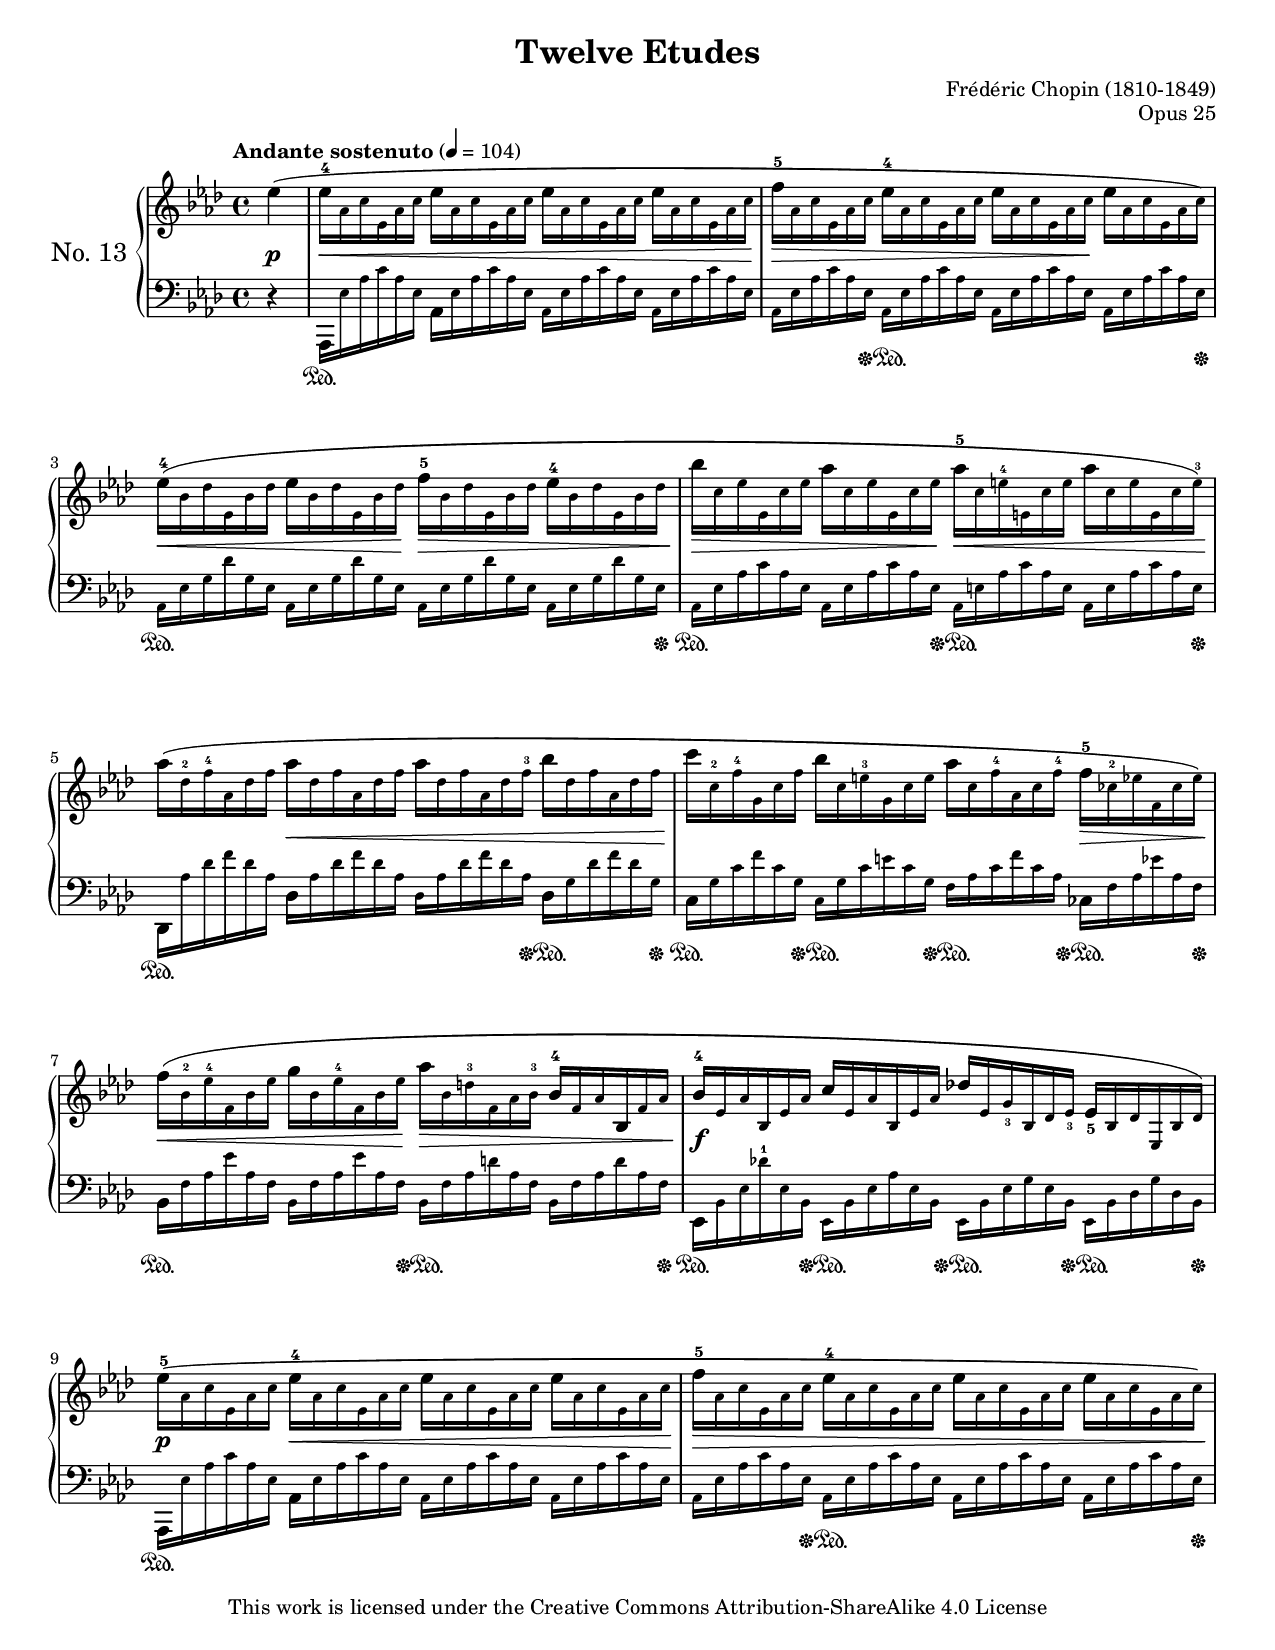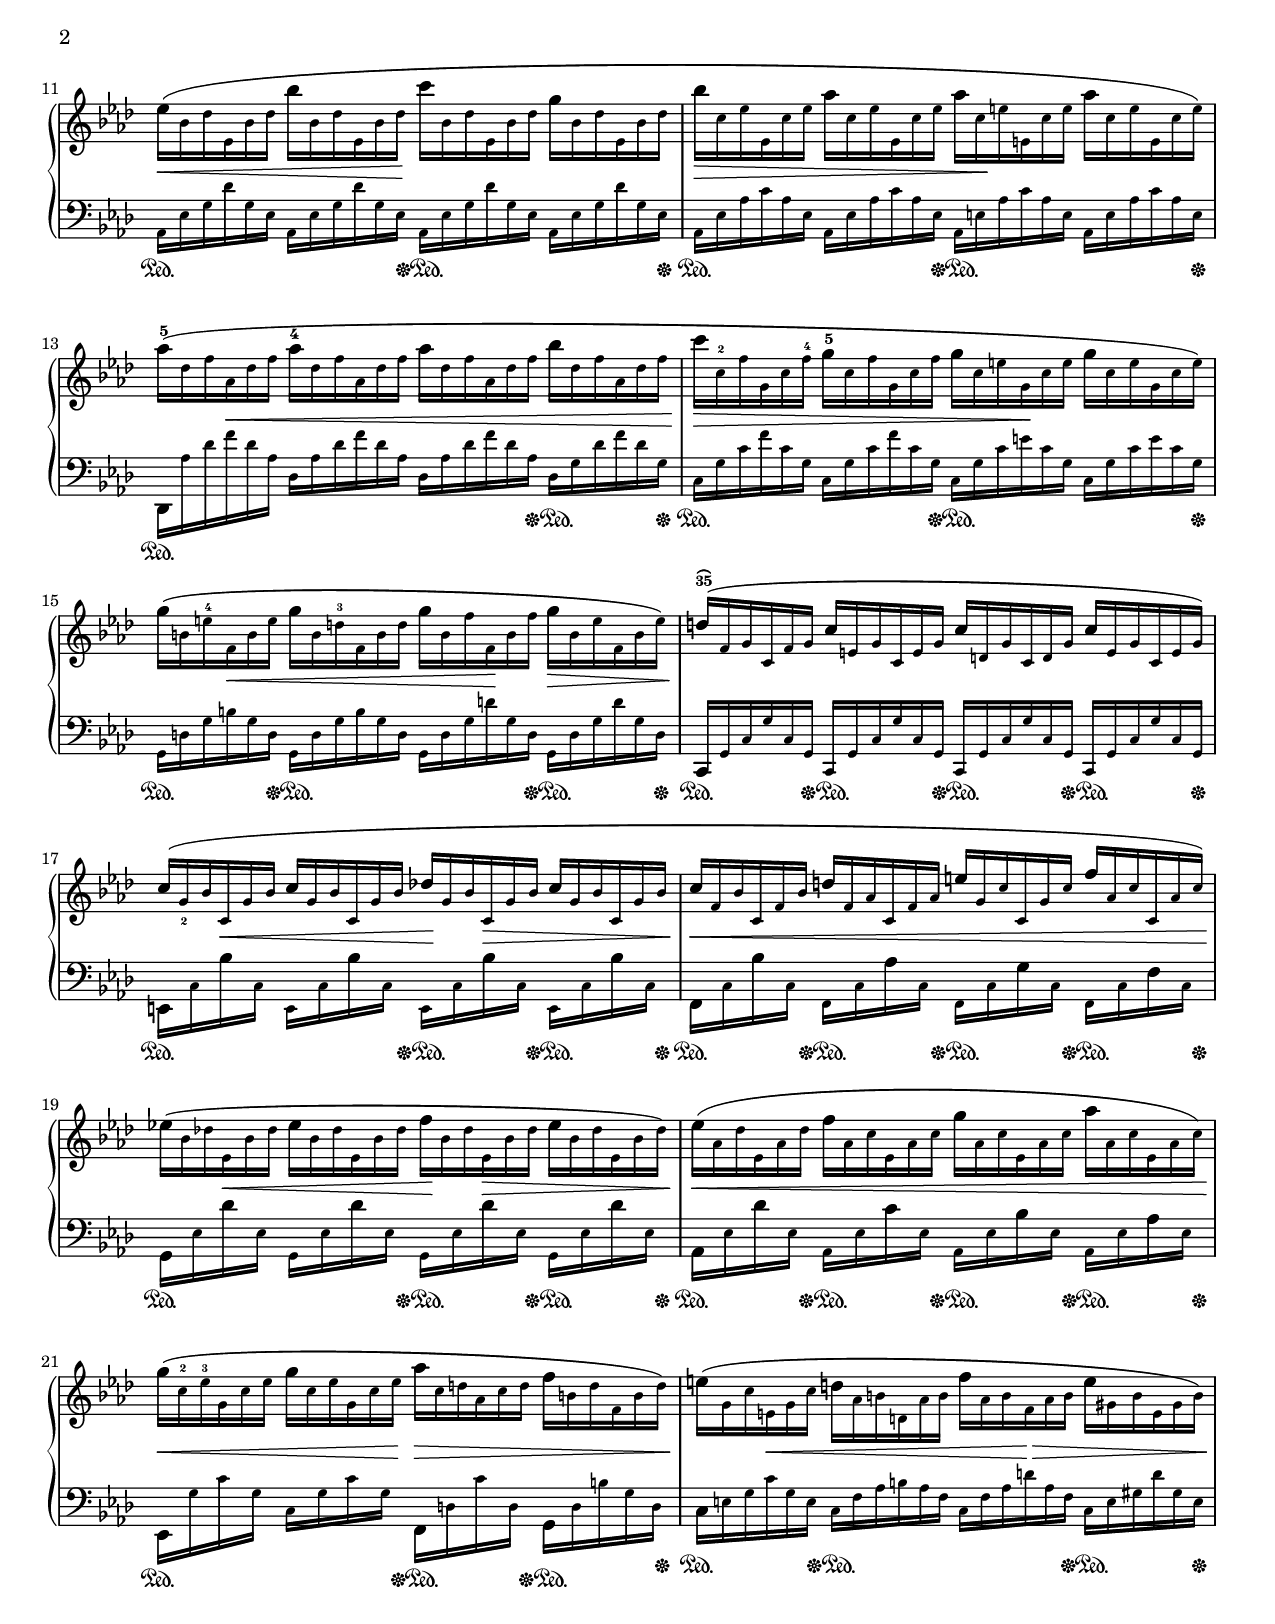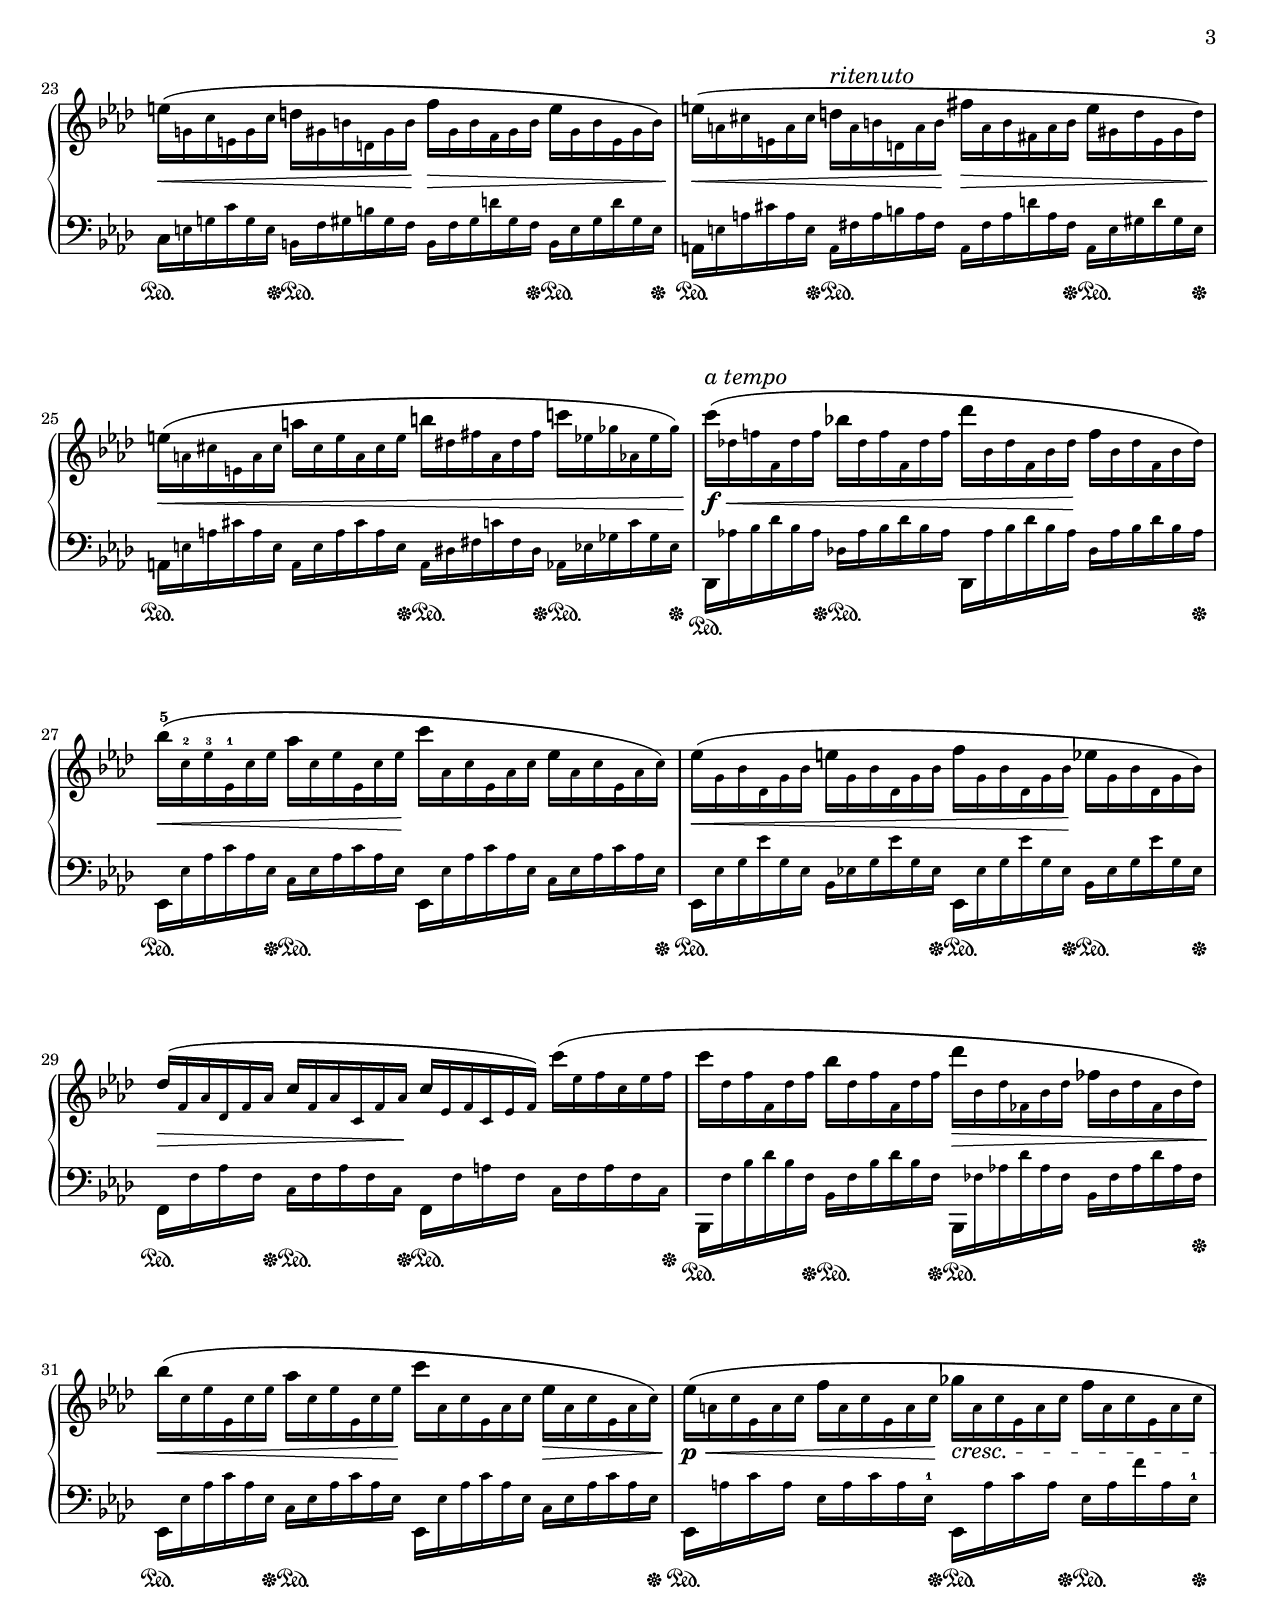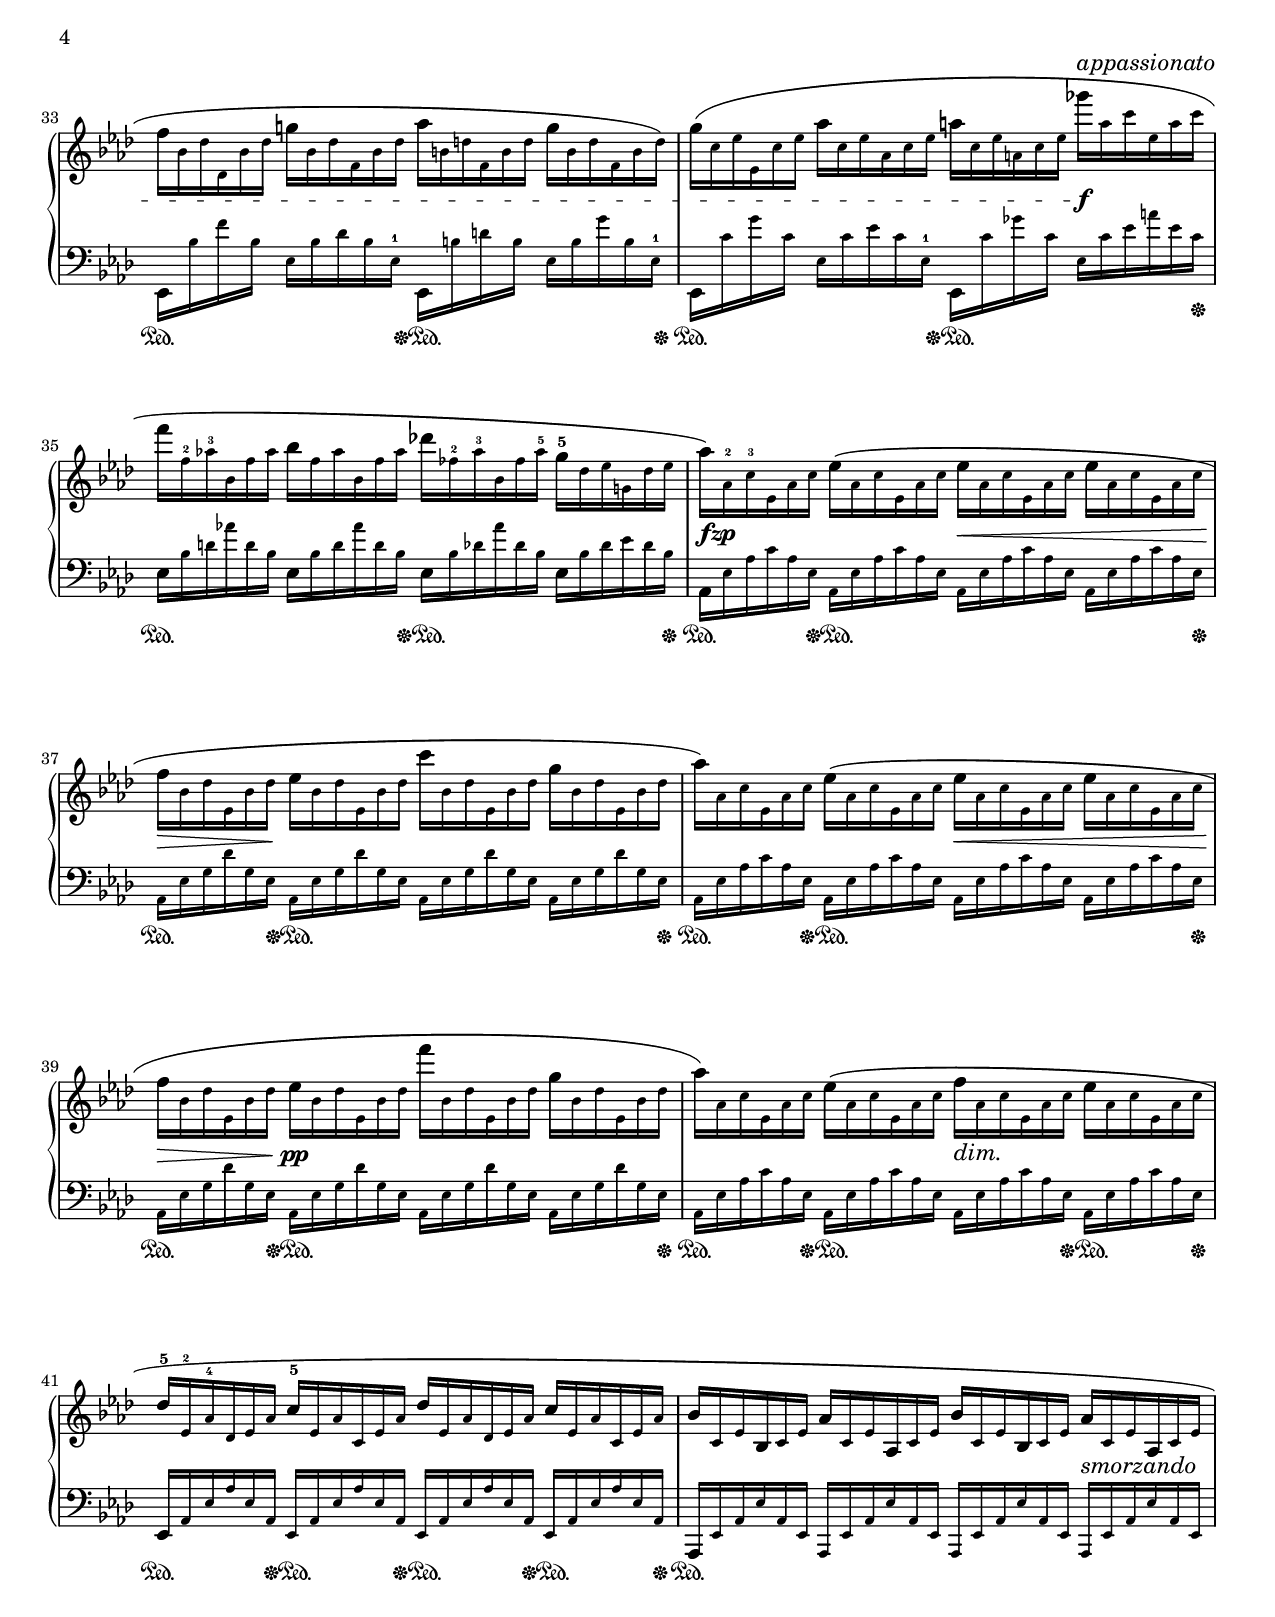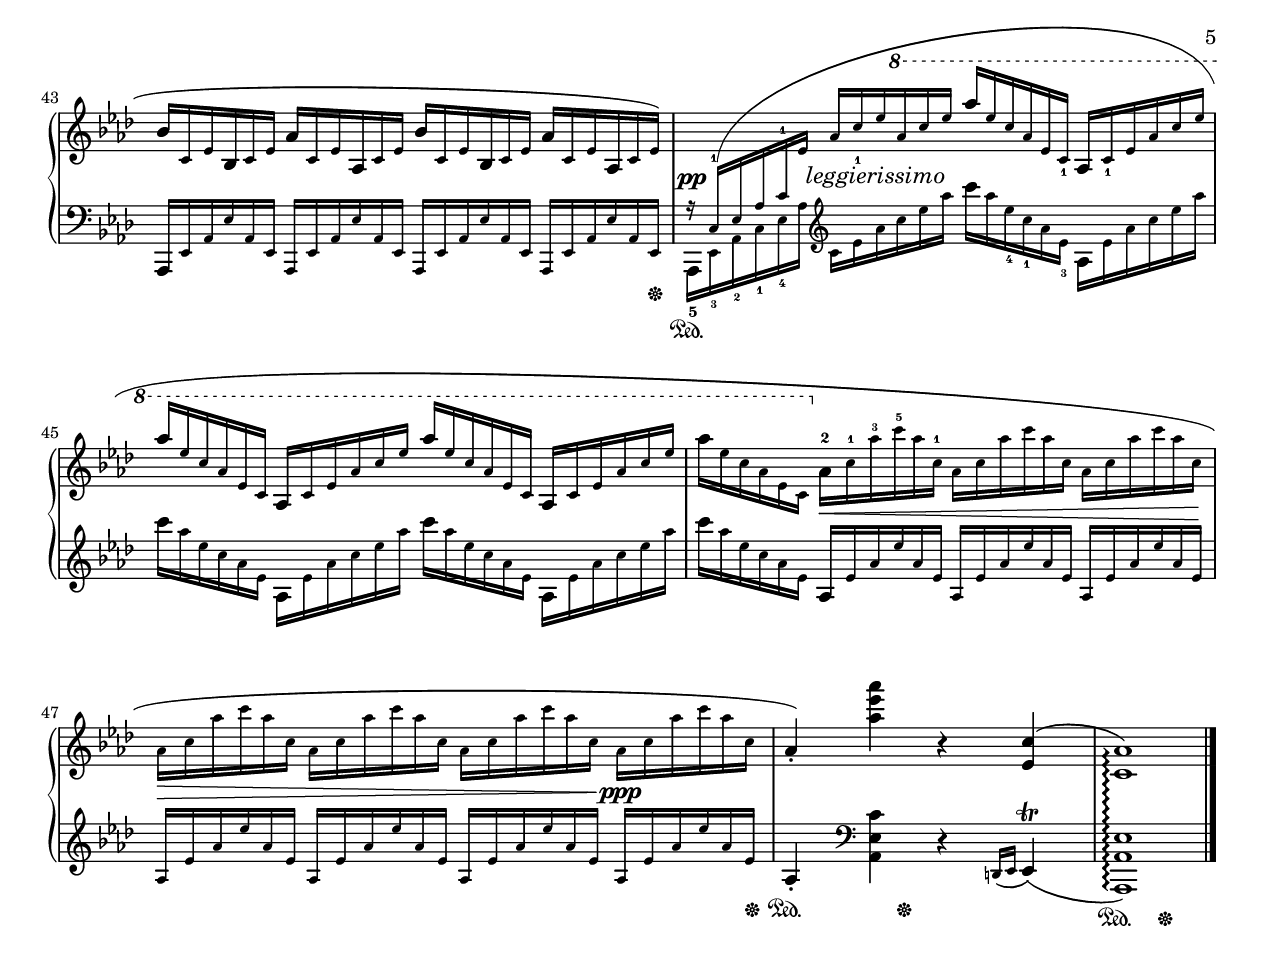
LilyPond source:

\version "2.23.12"
\language "english"

\include "includes/header-paper.ily"
%...+....1....+....2....+....3....+....4....+....5....+....6....+....7....+....

%\version "2.22.2"
%\language "english"

\include "global-variables.ily"

%%% Positions and shapes %%%

ns = \once \normalsize
sh = \offset positions #'(1 . 1) Beam % stem higher
sl = \offset positions #'(-1 . -1) Beam % stem lower
slh = \offset positions #'(-1.5 . -1.5) Beam % stem lower by half

% normal size, stem higher
nssh = \once {
   \normalsize
   \offset positions #'(1 . 1) Beam
}

% normal size, stem lower
nssl = \once {
   \normalsize
   \offset positions #'(-1 . -1) Beam
}

slurShapeA = \shape #'(
                        ((0 . 0) (0 . 2) (0 . 2) (0 . 0))
                        ((-2 . 0) (0 . 2) (0 . 0) (0 . 0))
                      ) Slur

movePedalA = \override SustainPedal.Y-offset = 2
movePedalB = \override SustainPedal.Y-offset = 2
movePedalC = \override SustainPedal.Y-offset = 2.5
movePedalD = \override SustainPedal.Y-offset = 3.5
movePedalE = \override SustainPedal.Y-offset = 1.5
movePedalF = \override SustainPedal.Y-offset = 1.5
movePedalG = \override SustainPedal.Y-offset = 1.5
movePedalH = \override SustainPedal.Y-offset = 1.5
movePedalI = \override SustainPedal.Y-offset = 1
revertPedal = \revert SustainPedal.Y-offset

%%% Music %%%

global = {
  \time 4/4
  \key af \major
  \accidentalStyle piano
}

rightHand = \relative ef'' {
  \clef treble
  \global
  \tempo "Andante sostenuto" 4 = 104

  \partial 4 ef4( \noBreak
  \magnifyMusic #3/4 {
    \scaleDurations 2/3 {     
      \stemDown
      \ns ef16-4 af, c ef, af c  \ns ef af, c ef, af c
        \ns ef af, c ef, af c  \ns ef af, c ef, af c |
      \ns f16-5 af, c ef, af c  \ns ef-4 af, c ef, af c
        \ns ef af, c ef, af c  \ns ef af, c ef, af c) |
      \ns ef16(-4 bf df ef, bf' df  \ns ef bf df ef, bf' df
        \ns f-5 bf, df ef, bf' df  \ns ef-4 bf df ef, bf' df |
      \ns bf'16 c, ef ef, c' ef  \ns af c, ef ef, c' ef
        \ns af-5 c, e-4 e, c' e  \ns af c, e e, c' e)-3 |
      \ns af16( df,-2 f-4 af, df f  \ns af df, f af, df f
        \ns af df, f af, df f-3  \ns bf df, f af, df f |
      \ns c'16 c,-2 f-4 g, c f  \ns bf c, e-3 g, c e
        \ns af c, f-4 af, c f-4  \ns f-5 cf-2 ef f, cf' ef) |
      \stemNeutral
      \ns f16( bf,-2 ef-4 f, bf ef  \ns g bf, ef-4 f, bf ef
        \ns af bf, d-3 f, af bf-3  \nssh bf-4 f af \ns bf, f' af |
      \nssh bf16-4 ef, af bf, ef af  \nssh c ef, af bf, ef af 
        \nssh df ef, g_3 bf, df ef_3  \nssh ef_5 bf df ef, bf' df) |
         
      \barNumberCheck 9
      \stemDown
      \ns ef'16(-5 af, c ef, af c  \ns ef-4 af, c ef, af c
        \ns ef af, c ef, af c  \ns ef af, c ef, af c |
      \ns f-5 af, c ef, af c  \ns ef-4 af, c ef, af c
        \ns ef af, c ef, af c  \ns ef af, c ef, af c) |
      \ns ef16( bf df ef, bf' df  \ns bf' bf, df ef, bf' df
        \ns c' bf, df ef, bf' df  \ns g bf, df ef, bf' df |
      \ns bf'16 c, ef ef, c' ef  \ns af c, ef ef, c' ef
        \ns af c, e e, c' e  \ns af c, e e, c' e) |
      \ns af16(-5 df, f af, df f  \ns af-4 df, f af, df f
        \ns af df, f af, df f  \ns bf df, f af, df f |
      \ns c'16 c,-2 f g, c f-4  \ns g-5 c, f g, c f
        \ns g c, e g, c e  \ns g c, e g, c e) |
      \ns g16( b, e-4 f, b e  \ns g b, d-3 f, b d
        \ns g b, f' f, b f'  \ns g b, e f, b e) |
      \voiceOne
      \nssh d16(-\fingerThreeFive f, g c, f g  \nssh c e, g c, e g
        \nssh c d, g c, d g  \nssh c e, g c, e g) |
        
      \barNumberCheck 17
      \nssh c16( g_2 bf c, g' bf  \nssh c g bf c, g' bf 
        \nssh df g, bf c, g' bf  \nssh c g bf c, g' bf |
      \nssh c16 f, bf c, f bf  \nssh d f, af c, f af 
        \nssh e' g, c c, g' c  \nssh f af, c c, af' c) |
      \stemDown
      \ns ef16( bf df ef, bf' df  \ns ef bf df ef, bf' df
        \ns f bf, df ef, bf' df  \ns ef bf df ef, bf' df) |
      \ns ef16( af, df ef, af df  \ns f af, c ef, af c
        \ns g' af, c ef, af c  \ns af' af, c ef, af c) |
      \ns g'16( c,-2 ef-3 g, c ef  \ns g c, ef g, c ef
        \ns af c, d af c d  \ns f b, d f, b d) |
      \ns e16( g, c e, g c  \ns d af b d, af' b
        \ns f' af, b f af b  \ns e gs, b e, gs b) |
      \ns e16( g, c e, g c  \ns d gs, b d, gs b
        \ns f' gs, b f gs b  \ns e gs, b e, gs b) |
      \ns e16( a, cs e, a cs  \ns d^\ritenuto a b d, a' b
        \ns fs' a, b fs a b  \ns e gs, d' e, gs d') |
        
      \barNumberCheck 25
      \ns e16( a, cs e, a cs  \ns a' cs, e a, cs e
        \ns b' ds, fs a, ds fs  \ns c' ef, gf af, ef' gf) | 
      \ns c16(^\aTempo df, f f, df' f  \ns bf df, f f, df' f
        \ns df' bf, df f, bf df  \ns f bf, df f, bf df) |
      \ns bf'16(-5 c,-2 ef-3 ef,-1 c' ef  \ns af c, ef ef, c' ef
        \ns c' af, c ef, af c  \ns ef af, c ef, af c) |
      \ns ef( g, bf df, g bf  \ns e g, bf df, g bf 
        \ns f' g, bf df, g bf  \ns ef g, bf df, g bf) |
      \stemUp
      \nssh df16( f, af df, f af  \nssh c f, af c, f af
        \nssh c ef, f c ef f)  \stemDown \ns c''( ef, f c ef f |
      \ns c' df, f f, df' f  \ns bf df, f f, df' f
        \ns df' bf, df ff, bf df  \ns ff bf, df ff, bf df) |
      \ns bf'16( c, ef ef, c' ef  \ns af c, ef ef, c' ef
        \ns c' af, c ef, af c  \ns ef af, c ef, af c) |
      \ns ef16( a, c ef, a c  \ns f a, c ef, a c
        \ns gf' a, c ef, a c  \ns f a, c ef, a c |
        
      \barNumberCheck 33
      \ns f16 bf, df df, bf' df  \ns g bf, df f, bf df 
        \ns af' b, d f, b d  \ns g b, d f, b d) | 
      \ns g16( c, ef ef, c' ef  \ns af c, ef af, c ef
        \ns a c, ef a, c ef  \ns gf'^\appassionato a, c ef, a c |
      \ns f16 f,-2 af-3 bf, f' af  \ns bf f af bf, f' af
        \ns df ff,-2 af-3 bf, ff' af-5  \ns g-5 df ef g, df' ef | 
      \ns af16) af,-2 c-3 ef, af c  \ns ef( af, c ef, af c
        \ns ef af, c ef, af c  \ns ef af, c ef, af c |
      \ns f16 bf, df ef, bf' df  \ns ef bf df ef, bf' df
        \ns c' bf, df ef, bf' df  \ns g bf, df ef, bf' df |
      \ns af'16) af, c ef, af c  \ns ef( af, c ef, af c
        \ns ef af, c ef, af c  \ns ef af, c ef, af c | 
      \ns f16 bf, df ef, bf' df  \ns ef bf df ef, bf' df
        \ns f' bf,, df ef, bf' df  \ns g bf, df ef, bf' df |
      \ns af'16) af, c ef, af c  \ns ef( af, c ef, af c
        \ns f af, c ef, af c  \ns ef af, c ef, af c |
      
      \barNumberCheck 41
      \stemUp
      \nssh df16-5 ef,-2 af-4 df, ef af  \nssh c-5 ef, af c, ef af
        \nssh df ef, af df, ef af  \nssh c ef, af c, ef af |
      \nssh bf c, ef \ns bf c ef  \nssh af c, ef \ns af, c ef
        \nssh bf' c, ef \ns bf c ef  \nssh af c, ef \ns af, c ef |
      \nssh bf'16 c, ef \ns bf c ef  \nssh af c, ef \ns af, c ef
        \nssh bf' c, ef \ns bf c ef  \nssh af c, ef \ns af, c ef) | 
      \staffDown r16 \slurShapeA c,(-1 ef af c-1  \staffUp ef \sh af c_1 ef 
        \ottava 1 af c ef \nssh af ef c af ef c_1  \ns af c_1 ef af c ef |
      \nssh af16 ef c af ef c  \ns af c ef af c ef
        \nssh af ef c af ef c  \ns af c ef af c ef |
      \stemDown
      \nssl af16 ef c af ef c  \ottava 0 \ns \slh af-2 c-1 af'-3 c-5 af c,-1
        \sl af c af' c af c,  \sl af c af' c af c, |
      \sl af c af' c af c,  \sl af c af' c af c,
        \sl af c af' c af c,  \sl af c af' c af c, |
    } 
  }
  \oneVoice
  af4-.) <af' ef' af> r <ef, c'>^( |
  
  \barNumberCheck 49
  <c af'>1)\arpeggio |
  \bar "|."
}

leftHand = \relative af,, {
  \clef bass
  \global
  
  \partial 4 \tag layout { r4 } \tag midi { r4\p }
  \magnifyMusic #3/4 {
    \scaleDurations 2/3 { 
      \stemDown
      \ns af16 ef'' af c af ef  \nssl af, ef' af c af ef
        af, ef' af c af ef  af, ef' af c af ef |
      af,16 ef' af c af ef  af, ef' af c af ef
        af, ef' af c af ef  af, ef' af c af ef |
      af,16 ef' g df' g, ef  af, ef' g df' g, ef
        af, ef' g df' g, ef  af, ef' g df' g, ef |
      af,16 ef' af c af ef  af, ef' af c af ef
        af, e' af c af e  af, e' af c af e |
      \nssl df,16 af'' df f df af  \nssl df, af' df f df af
        df, af' df f df af  \nssl df, g df' f df g, |
      \nssl c,16 g' c f c g  c, g' c e c g 
        f af c f c af  \nssl cf, f af ef' af, f |
      \nssl bf,16 f' af ef' af, f  bf, f' af ef' af, f
        bf, f' af d af f  bf, f' af d af f |       
      \nssl ef,16 bf' ef df'-1 ef, bf  ef, bf' ef af ef bf
        ef, bf' ef g ef bf  ef, bf' df g df bf |
         
      \barNumberCheck 9
      \ns af,16 ef'' af c af ef  \nssl af, ef' af c af ef
        af, ef' af c af ef  af, ef' af c af ef |
      af,16 ef' af c af ef  af, ef' af c af ef
        af, ef' af c af ef  af, ef' af c af ef |
      af,16 ef' g df' g, ef  af, ef' g df' g, ef
        af, ef' g df' g, ef  af, ef' g df' g, ef |
      af,16 ef' af c af ef  af, ef' af c af ef
        af, e' af c af e  af, e' af c af e |
      \nssl df,16 af'' df f df af  df, af' df f df af
        df, af' df f df af  df, g df' f df g, |
      c,16 g' c f c g  c, g' c f c g
        c, g' c e c g  c, g' c e c g |
      g,16 d' g b g d  g, d' g b g d
        g, d' g d' g, d  g, d' g d' g, d |
      \voiceThree
      \ns c,16 g' c g' c, g  c, g' c g' c, g
        c, g' c g' c, g  c, g' c g' c, g |
    } 
    
    \barNumberCheck 17
    \voiceFour
    \nssl e16 c' \ns bf' c,  e, c' \ns bf' c,  
      e, c' \ns bf' c,  e, c' \ns bf' c, |
    \nssl f,16 c' \ns bf' c,  f, c' \ns af' c,
      f, c' \ns g' c,  f, c' \ns f c |
    \nssl g16 ef' \ns df' ef,  g, ef' \ns df' ef,
      g, ef' \ns df' ef,  g, ef' \ns df' ef, |
    \nssl af,16 ef' \ns df' ef,  af, ef' \ns c' ef,
      af, ef' \ns bf' ef,  af, ef' \ns af ef |
    \nssl ef,16 g' c g  c, g' c g
      \nssl f, d' c' d,  \scaleDurations 4/5 { \nssl g, d' b' g d }
    \scaleDurations 2/3 {
      \nssl c16 e g c g e  c f af b af f
        c f af d af f  c e gs d' gs, e |
      \nssl c16 e g c g e  b f' gs b gs f
        b, f' gs d' gs, f  b, e gs d' gs, e |
      \nssl a,16 e' a cs a e  a, fs' a b a fs 
        a, fs' a d a fs  a, e' gs d' gs, e |
        
      \barNumberCheck 25
      \nssl a,16 e' a cs a e  a, e' a cs a e
        a, ds fs c' fs, ds  af ef' gf c gf ef |
      \nssl df,16 af'' bf df bf af  df, af' bf df bf af
        \nssl df,, af'' bf df bf af  df, af' bf df bf af |
      \nssl ef,16 ef' af c af ef  c ef af c af ef
        \nssl ef, ef' af c af ef  c ef af c af ef |
      \nssl ef,16 ef' g ef' g, ef  bf ef g ef' g, ef
        \nssl ef, ef' g ef' g, ef  bf ef g ef' g, ef |
    }
    \nssl f,16 f' af f  \scaleDurations 4/5 { c f af f c }
      \nssl f, f' a f  \scaleDurations 4/5 { c f a f c } |
    \scaleDurations 2/3 {
      \nssl bf, f'' bf df bf f  bf, f' bf df bf f
        \nssl bf,, ff'' af df af ff  bf, ff' af df af ff |
      \nssl ef,16 ef' af c af ef  c ef af c af ef
        \nssl ef, ef' af c af ef  c ef af c af ef |
    }
    \nssl ef,16 a' c a  \scaleDurations 4/5 { ef a c a ef^1 }
      \nssl ef, a' c a  \scaleDurations 4/5 { ef a f' a, ef^1 } |
      
    \barNumberCheck 33
    \nssl ef,16 bf'' f' bf,  \scaleDurations 4/5 { ef, bf' df bf ef,^1 }
      \nssl ef, b'' d b  \scaleDurations 4/5 { ef, b' g' b, ef,^1 } |
    \nssl ef,16 c'' g' c,  \scaleDurations 4/5 { ef, c' ef c ef,^1 }
      \nssl ef, c'' gf' c,  
    \scaleDurations 2/3 { ef, c' ef a ef c | 
      \nssl ef,16 bf' d af' d, bf  \nssl ef, bf' d af' d, bf
        \nssl ef, bf' df af' df, bf  \nssl ef, bf' df ef df bf |
      \nssl af, ef' af c af ef  af, ef' af c af ef
        af, ef' af c af ef  af, ef' af c af ef |
      af,16 ef' g df' g, ef  af, ef' g df' g, ef
        af, ef' g df' g, ef  af, ef' g df' g, ef |
      af,16 ef' af c af ef  af, ef' af c af ef
        af, ef' af c af ef  af, ef' af c af ef |
      af,16 ef' g df' g, ef  af, ef' g df' g, ef
        af, ef' g df' g, ef  af, ef' g df' g, ef |
      af,16 ef' af c af ef  af, ef' af c af ef
        af, ef' af c af ef  af, ef' af c af ef |
      
      \barNumberCheck 41
      \stemUp
      \ns ef,16 af ef' af ef af,  ef af ef' af ef af,
        ef af ef' af ef af,  ef af ef' af ef af, |
      \ns af,16 ef' af ef' af, ef  af, ef' af ef' af, ef
        af, ef' af ef' af, ef  af, ef' af ef' af, ef |
      \ns af,16 ef' af ef' af, ef  af, ef' af ef' af, ef
        af, ef' af ef' af, ef  af, ef' af ef' af, ef |
      \stemDown
      \nssl af,16-5 ef'-3 af-2 c-1 ef-4 af  \clef treble c ef af c ef af
        \ns c af ef-4 c-1 af ef-3  \nssl af, ef' af c ef af |
      \ns c16 af ef c af ef  \nssl af, ef' af c ef af
        \ns c af ef c af ef  \nssl af, ef' af c ef af
      \ns c af ef c af ef  \stemUp \ns af, ef' af ef' af, ef
        af, ef' af ef' af, ef  af, ef' af ef' af, ef |
      af, ef' af ef' af, ef  af, ef' af ef' af, ef
        af, ef' af ef' af, ef  af, ef' af ef' af, ef |
    } 
  }
  \oneVoice
  af,4-. \clef bass <af, ef' c'> r \appoggiatura { d,16[ ef] } ef4(\trill |
  
  \barNumberCheck 49
  <af, af' ef'>1)\arpeggio |
}

dynamics = {
  \override TextScript.Y-offset = -0.5
  \partial 4 s4\p
  s1\< |
  s2\> s8.. s32\! s4 |
  s4...\< s32\! s2\> |
  s4...\> s32\! s2\< |
  s4\! s2.\< |
  s2.\! s4\> |
  s4...\< s32\! s2\> |
  s1\f |
  
  \barNumberCheck 9
  s4\p s2.\< |
  s1\> |
  s4...\< s32\! s2 |
  s2\> s16 s\! s4. |
  s8 s\< s2. |
  s2\> s8 s4.\! |
  s8 s\< s4 s8 s\! s8..\> s32\! |
  s1 |
  
  \barNumberCheck 17
  s8 s\< s4 s8\! s\> s8.. s32\! |
  s2....\< s32\! |
  s8 s\< s4 s8\! s\> s8.. s32\! |
  s2....\< s32\! |
  s4...\< s32\! s4...\> s32\! |
  s8 s\< s4 s8 s\> s8.. s32\! |
  s4...\< s32\! s4...\> s32\! |
  s4...\< s32\! s4...\> s32\! |
  
  \barNumberCheck 25
  s2....\< s32\! |
  s2\f\< s8.. s32\! s4 |
  s4...\< s32\! s2 |
  s2\< s8.. s32\! s4 |
  s4...\> s32\! s2 |
  s2 s4...\> s32\! |
  s4...\< s32\! s4 s8..\> s32\! |
  s4...\p\< s32\! s2\cresc |
  
  \barNumberCheck 33
  s1 |
  s2. s4\f |
  s1 |
  s2^\fzp s4...\< s32\! |
  s8..\> s32\! s2. |
  s2 s4...\< s32\! |
  s8..\> s32\! s2.\pp |
  s2 s^\dimMarkup |
  
  \barNumberCheck 41
  s1 |
  s2 8.. s32\! s4^\smorzando |
  s1 |
  s8..\pp s32^\leggierissimo s2. |
  s1 |
  s4 s2\< s8.. s32\! |
  s2\> s8.. s32\! s4\ppp |
}

pedal = {
  \partial 4 s4
  s1\sustainOn \movePedalA |
  s4 s\sustainOff\sustainOn s4... s32\sustainOff \revertPedal |
  s2\sustainOn s4... s32\sustainOff |
  s2\sustainOn s4...\sustainOff\sustainOn s32\sustainOff |
  s2.\sustainOn \movePedalB s8..\sustainOff\sustainOn s32\sustainOff |
  s4\sustainOn s\sustainOff\sustainOn s\sustainOff\sustainOn 
    s8..\sustainOff\sustainOn s32\sustainOff \revertPedal |
  s2\sustainOn s4\sustainOff\sustainOn s8.. s32\sustainOff |
  s4\sustainOn s\sustainOff\sustainOn s\sustainOff\sustainOn 
    s8..\sustainOff\sustainOn s32\sustainOff |
    
  \barNumberCheck 9
  s1 \sustainOn \movePedalC |
  s4 s\sustainOff\sustainOn s4... s32\sustainOff \revertPedal |
  s2\sustainOn s4\sustainOff\sustainOn s8.. s32\sustainOff |
  s2\sustainOn s4\sustainOff\sustainOn s8.. s32\sustainOff |
  s2.\sustainOn \movePedalD s8..\sustainOff\sustainOn s32\sustainOff |
  s2\sustainOn s4\sustainOff\sustainOn s8.. s32\sustainOff \revertPedal |
  s4\sustainOn s\sustainOff\sustainOn s s8..\sustainOff\sustainOn 
    s32\sustainOff |
  s4\sustainOn s\sustainOff\sustainOn s\sustainOff\sustainOn 
    s8..\sustainOff\sustainOn s32\sustainOff |
    
  \barNumberCheck 17
  s4\sustainOn s s\sustainOff\sustainOn s8..\sustainOff\sustainOn 
    s32\sustainOff |
  s4\sustainOn s\sustainOff\sustainOn s\sustainOff\sustainOn 
    s8..\sustainOff\sustainOn s32\sustainOff |
  s4\sustainOn s s\sustainOff\sustainOn s8..\sustainOff\sustainOn 
    s32\sustainOff |
  s4\sustainOn s\sustainOff\sustainOn s\sustainOff\sustainOn 
    s8..\sustainOff\sustainOn s32\sustainOff |
  s4\sustainOn s s\sustainOff\sustainOn s8..\sustainOff\sustainOn 
    \movePedalE s32\sustainOff |
  s4\sustainOn s\sustainOff\sustainOn s s8..\sustainOff\sustainOn 
    s32\sustainOff \revertPedal
  \repeat unfold 2 {
    s4\sustainOn s\sustainOff\sustainOn s s8..\sustainOff\sustainOn 
      s32\sustainOff
  }
  
  \barNumberCheck 25
  \movePedalF s4\sustainOn s s\sustainOff\sustainOn s8..\sustainOff\sustainOn 
    s32\sustainOff \revertPedal |
  s4\sustainOn \movePedalG s\sustainOff\sustainOn s4... s32\sustainOff 
    \revertPedal |
  s4\sustainOn s\sustainOff\sustainOn s4... s32\sustainOff |
  s4\sustainOn s s\sustainOff\sustainOn s8..\sustainOff\sustainOn 
    s32\sustainOff |
  \movePedalH s4\sustainOn s\sustainOff\sustainOn s\sustainOff\sustainOn s8.. 
    s32\sustainOff \revertPedal |
  s4\sustainOn s\sustainOff\sustainOn s\sustainOff\sustainOn s8.. 
    s32-\tweak Y-offset 3 \sustainOff |
  s4\sustainOn s4\sustainOff\sustainOn s4... s32\sustainOff |
  s4\sustainOn s s\sustainOff\sustainOn s8..\sustainOff\sustainOn 
    s32\sustainOff |
    
  \barNumberCheck 33
  s4\sustainOn s s\sustainOff\sustainOn s8.. s32 \sustainOff |
  s4\sustainOn s s\sustainOff\sustainOn s8.. s32-\tweak Y-offset 3 
      \sustainOff |
  s4\sustainOn s s\sustainOff\sustainOn s8.. s32 \sustainOff |
  \repeat unfold 4 {
    s4\sustainOn s\sustainOff\sustainOn s4... s32\sustainOff |
  }
  s4\sustainOn s\sustainOff\sustainOn s s8..\sustainOff\sustainOn 
    s32\sustainOff |
  
  \barNumberCheck 41
  s4\sustainOn s\sustainOff\sustainOn s\sustainOff\sustainOn 
    s8..\sustainOff\sustainOn s32\sustainOff |
  s1\sustainOn |
  s2.... s32-\tweak Y-offset 4 \sustainOff |
  s1\sustainOn |
  s1 * 2 |
  s2.... \movePedalI s32\sustainOff |
  s4\sustainOn s8 s\sustainOff \revertPedal s2 |
  
  \barNumberCheck 49
  s2\sustainOn s\sustainOff |
}

forceBreaks = {
  \partial 4 s4
  \repeat unfold 4 { s1\noBreak s1 } \barNumberCheck 9
  \repeat unfold 4 { s1\noBreak s1 } \barNumberCheck 17
  \repeat unfold 4 { s1\noBreak s1 } \barNumberCheck 25
  \repeat unfold 4 { s1\noBreak s1 } \barNumberCheck 33
  \repeat unfold 4 { s1\noBreak s1 } \barNumberCheck 41
  s1\noBreak s1
  s1\noBreak s1
    \overrideProperty
      Score
      .NonMusicalPaperColumn
      .line-break-system-details #'((extra-offset . (0 . 3)))
  s1\noBreak s1
  s1\noBreak s1\noBreak
  
  \barNumberCheck 49
  s1
}

etudeOneMusic = 
  \new PianoStaff \with { instrumentName = \markup \huge "No. 13" } <<
    \set PianoStaff.connectArpeggios = ##t
    \new Staff = "upper" \rightHand
    \new Dynamics \dynamics
    \new Staff = "lower" \leftHand
    \new Dynamics \pedal
    \new Devnull \forceBreaks
  >>

etudeOneMidi = \book {
  \bookOutputName "etude-op25-no1"
  \score { 
    \keepWithTag midi
    <<
      \new Staff = "upper" << \rightHand \dynamics \pedal >>
      \new Staff = "lower" << \leftHand \dynamics \pedal >>
    >>
    \midi {}
  }
}


\paper {
  ragged-last-bottom = ##t
}

\score {
  \keepWithTag layout
  \etudeOneMusic
}

\etudeOneMidi